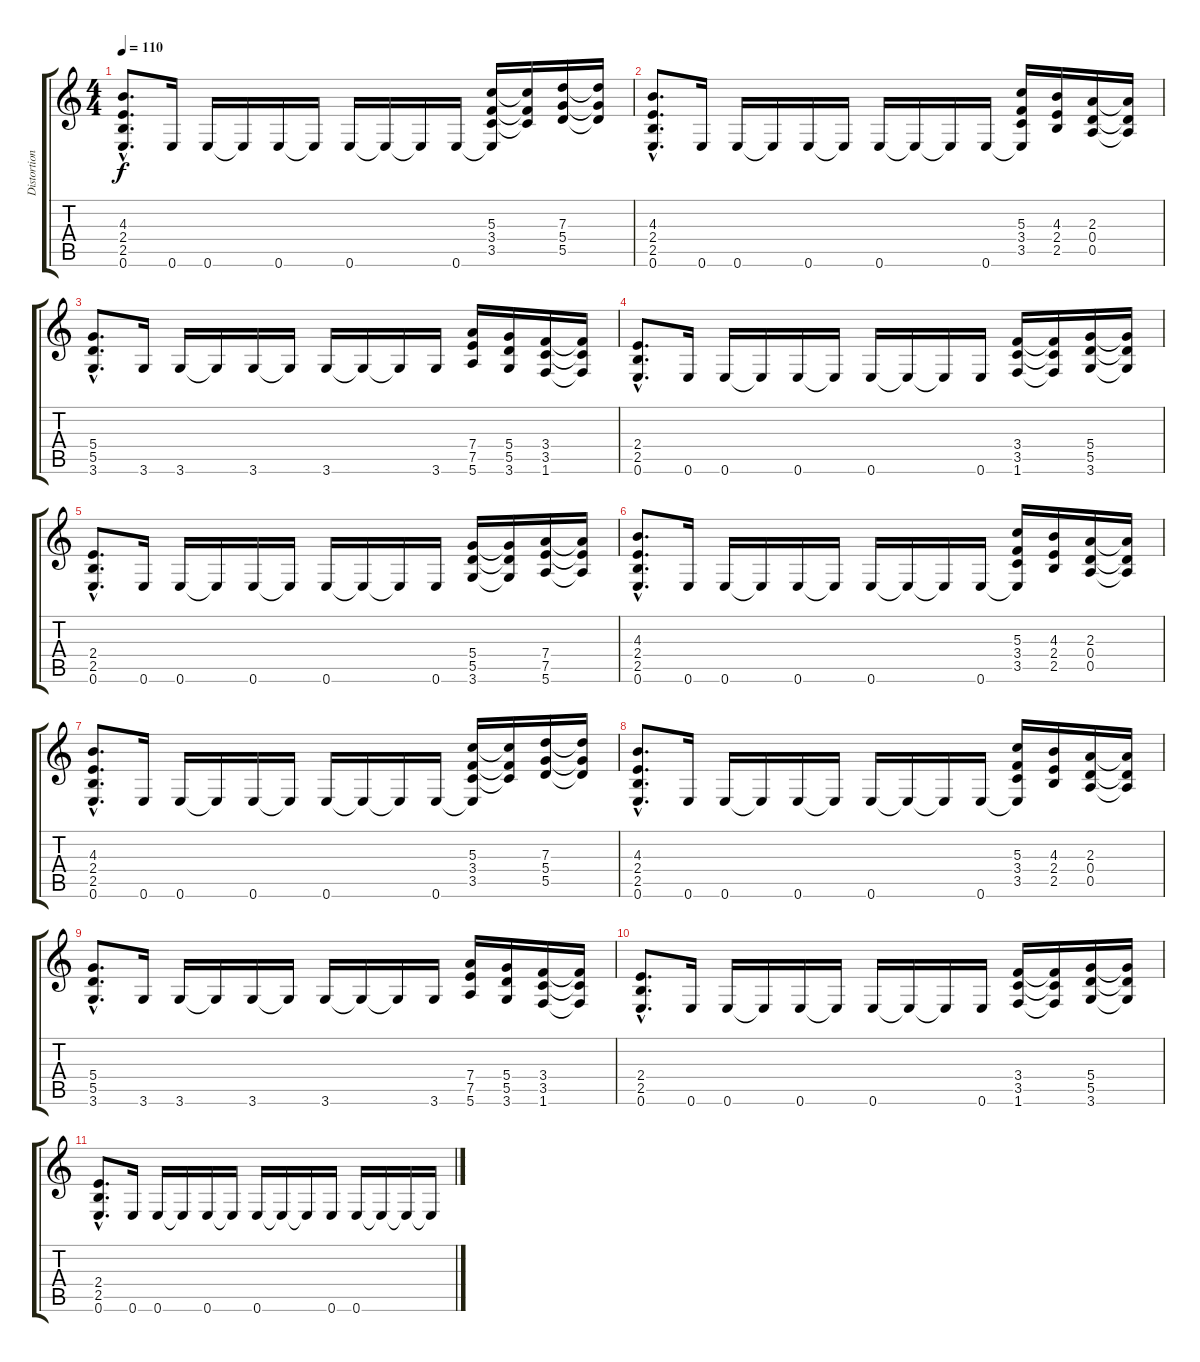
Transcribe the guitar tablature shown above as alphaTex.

\track ("Distortion Guitar" "Distortion") {instrument distortionguitar}
\staff {score tabs}
\tuning (E4 B3 G3 D3 A2 E2) {hide}
\ts (4 4)
\tempo 110
\clef g2
\ks c
(4.3{hac} 2.4{hac} 2.5{hac} 0.6{hac}).8{d dy f} 0.6.16 0.6.16 0.6{t}.16 0.6.16 0.6{t}.16 0.6.16 0.6{t}.16 0.6{t}.16 0.6.16 (5.3 3.4 3.5 0.6{t}).16 (5.3{t} 3.4{t} 3.5{t}).16 (7.3 5.4 5.5).16 (7.3{t} 5.4{t} 5.5{t}).16 |
(4.3{hac} 2.4{hac} 2.5{hac} 0.6{hac}).8{d} 0.6.16 0.6.16 0.6{t}.16 0.6.16 0.6{t}.16 0.6.16 0.6{t}.16 0.6{t}.16 0.6.16 (5.3 3.4 3.5 0.6{t}).16 (4.3 2.4 2.5).16 (2.3 0.4 0.5).16 (2.3{t} 0.4{t} 0.5{t}).16 |
(5.4{hac} 5.5{hac} 3.6{hac}).8{d} 3.6.16 3.6.16 3.6{t}.16 3.6.16 3.6{t}.16 3.6.16 3.6{t}.16 3.6{t}.16 3.6.16 (7.4 7.5 5.6).16 (5.4 5.5 3.6).16 (3.4 3.5 1.6).16 (3.4{t} 3.5{t} 1.6{t}).16 |
(2.4{hac} 2.5{hac} 0.6{hac}).8{d} 0.6.16 0.6.16 0.6{t}.16 0.6.16 0.6{t}.16 0.6.16 0.6{t}.16 0.6{t}.16 0.6.16 (3.4 3.5 1.6).16 (3.4{t} 3.5{t} 1.6{t}).16 (5.4 5.5 3.6).16 (5.4{t} 5.5{t} 3.6{t}).16 |
(2.4{hac} 2.5{hac} 0.6{hac}).8{d} 0.6.16 0.6.16 0.6{t}.16 0.6.16 0.6{t}.16 0.6.16 0.6{t}.16 0.6{t}.16 0.6.16 (5.4 5.5 3.6).16 (5.4{t} 5.5{t} 3.6{t}).16 (7.4 7.5 5.6).16 (7.4{t} 7.5{t} 5.6{t}).16 |
(4.3{hac} 2.4{hac} 2.5{hac} 0.6{hac}).8{d volume 11} 0.6.16 0.6.16 0.6{t}.16 0.6.16 0.6{t}.16 0.6.16{volume 10} 0.6{t}.16 0.6{t}.16 0.6.16 (5.3 3.4 3.5 0.6{t}).16 (4.3 2.4 2.5).16 (2.3 0.4 0.5).16 (2.3{t} 0.4{t} 0.5{t}).16 |
(4.3{hac} 2.4{hac} 2.5{hac} 0.6{hac}).8{d volume 9} 0.6.16 0.6.16 0.6{t}.16 0.6.16 0.6{t}.16 0.6.16{volume 8} 0.6{t}.16 0.6{t}.16 0.6.16 (5.3 3.4 3.5 0.6{t}).16 (5.3{t} 3.4{t} 3.5{t}).16 (7.3 5.4 5.5).16 (7.3{t} 5.4{t} 5.5{t}).16 |
(4.3{hac} 2.4{hac} 2.5{hac} 0.6{hac}).8{d volume 7} 0.6.16 0.6.16 0.6{t}.16 0.6.16 0.6{t}.16 0.6.16{volume 6} 0.6{t}.16 0.6{t}.16 0.6.16 (5.3 3.4 3.5 0.6{t}).16 (4.3 2.4 2.5).16 (2.3 0.4 0.5).16 (2.3{t} 0.4{t} 0.5{t}).16 |
(5.4{hac} 5.5{hac} 3.6{hac}).8{d volume 5} 3.6.16 3.6.16 3.6{t}.16 3.6.16 3.6{t}.16 3.6.16{volume 4} 3.6{t}.16 3.6{t}.16 3.6.16 (7.4 7.5 5.6).16 (5.4 5.5 3.6).16 (3.4 3.5 1.6).16 (3.4{t} 3.5{t} 1.6{t}).16 |
(2.4{hac} 2.5{hac} 0.6{hac}).8{d volume 3} 0.6.16 0.6.16 0.6{t}.16 0.6.16 0.6{t}.16 0.6.16{volume 2} 0.6{t}.16 0.6{t}.16 0.6.16 (3.4 3.5 1.6).16 (3.4{t} 3.5{t} 1.6{t}).16 (5.4 5.5 3.6).16 (5.4{t} 5.5{t} 3.6{t}).16 |
(2.4{hac} 2.5{hac} 0.6{hac}).8{d volume 1} 0.6.16 0.6.16 0.6{t}.16 0.6.16 0.6{t}.16 0.6.16{volume 1} 0.6{t}.16 0.6{t}.16 0.6.16 0.6.16 0.6{t}.16 0.6{t}.16 0.6{t}.16
